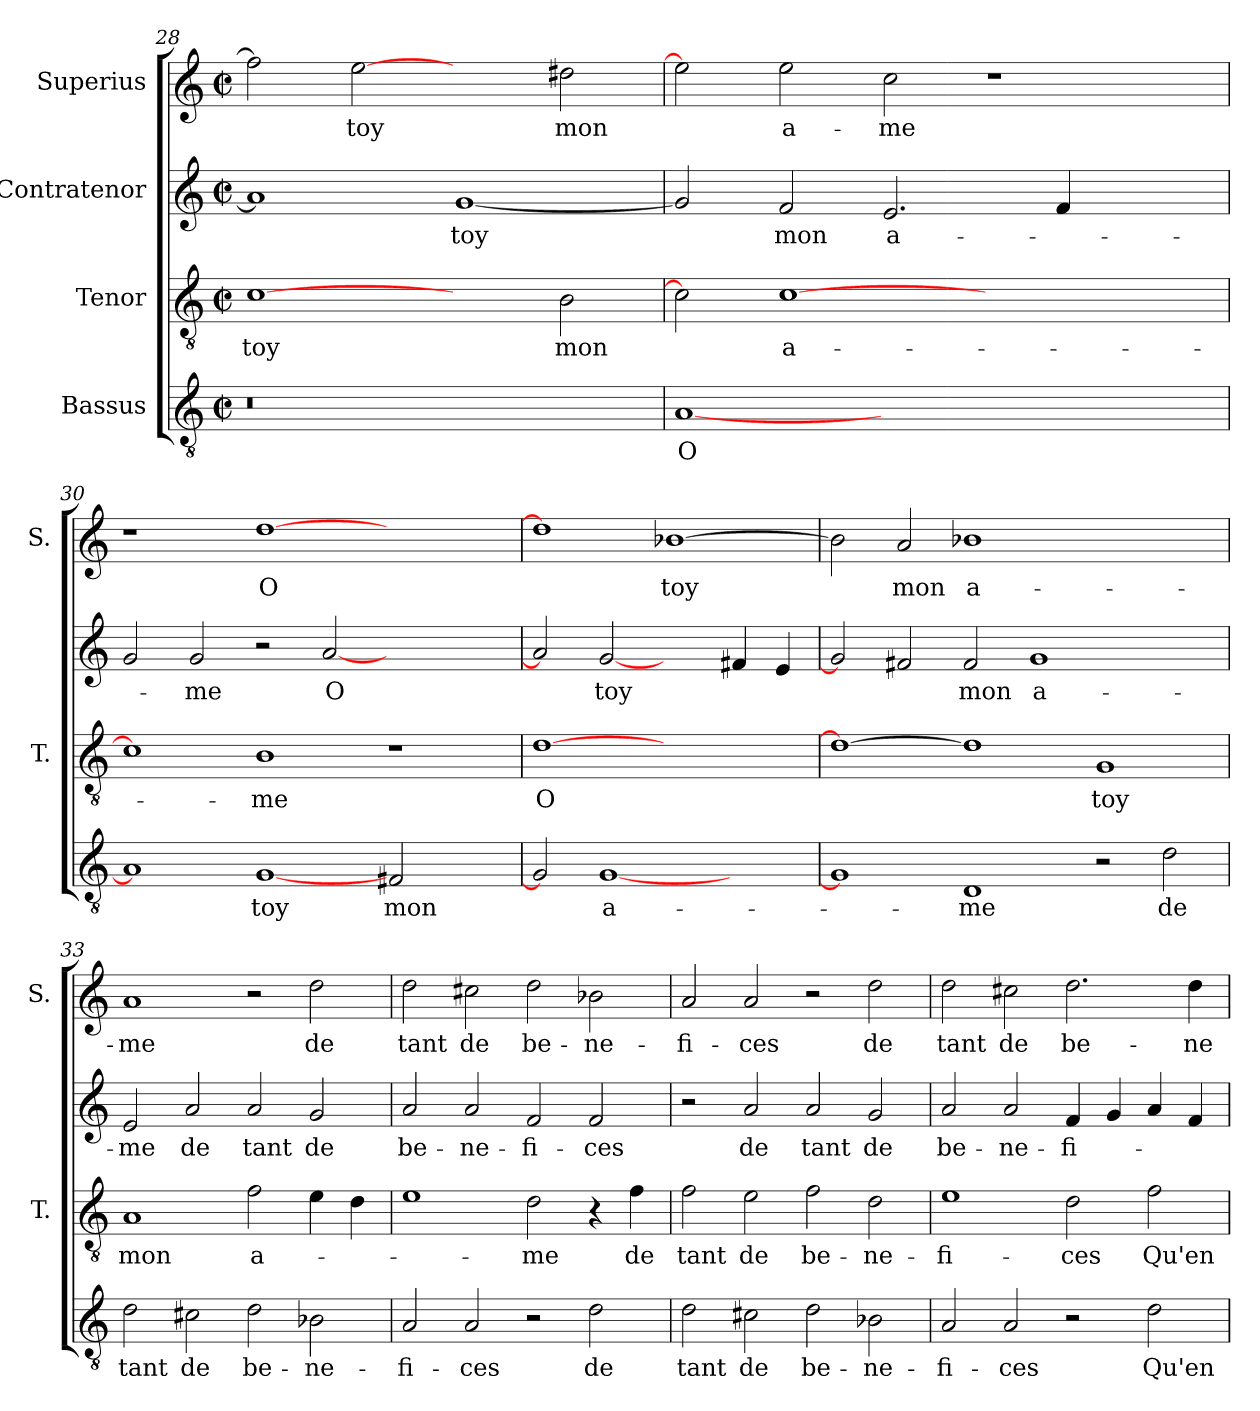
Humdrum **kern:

**kern	**text	**kern	**text	**kern	**text	**kern	**text
*part4	*part4	*part3	*part3	*part2	*part2	*part1	*part1
*staff4	*staff4	*staff3	*staff3	*staff2	*staff2	*staff1	*staff1
*I"Bassus	*	*I"Tenor	*	*I"Contratenor	*	*I"Superius	*
*	*	*I'T.	*	*	*	*I'S.	*
!!LO:PB:g=z
*clefGv2	*	*clefGv2	*	*clefG2	*	*clefG2	*
*k[]	*	*k[]	*	*k[]	*	*k[]	*
*C:	*	*C:	*	*C:	*	*C:	*
*M2/2	*	*M2/2	*	*M2/2	*	*M2/2	*
*met(c|)	*	*met(c|)	*	*met(c|)	*	*met(c|)	*
=28	=28	=28	=28	=28	=28	=28	=28
!LO:N:vis=0	!	!	!	!	!	!	!
1r	.	[1c\	toy	1a/]	.	2ff\]	.
.	.	.	.	.	.	[2ee\	toy
1ryy	.	2ryy	.	[1g/	toy	2ryy	.
.	.	2B\	mon	.	.	2dd#X\	mon
=29	=29	=29	=29	=29	=29	=29	=29
[1A/	O	2c\]	.	2g/]	.	2ee\]	.
.	.	[1c\	a-	2f/	mon	2ee\	a-
1.ryy	.	.	.	2.e/	a-	2cc\	-me
.	.	1ryy	.	.	.	1r	.
.	.	.	.	4f/	.	.	.
.	.	.	.	2ryy	.	.	.
=30	=30	=30	=30	=30	=30	=30	=30
1A/]	.	1c\]	.	2g/	.	1r	.
.	.	.	.	2g/	-me	.	.
[1G/	toy	1B\	-me	2r	.	[1dd\	O
.	.	.	.	[2a/	O	.	.
2F#X/	mon	1r	.	1ryy	.	1ryy	.
2ryy	.	.	.	.	.	.	.
=31	=31	=31	=31	=31	=31	=31	=31
2G/]	.	[1d\	O	2a/]	.	1dd\]	.
[1G/	a-	.	.	[2g/	toy	.	.
.	.	1ryy	.	2ryy	.	[1b-X\	toy
2ryy	.	.	.	4f#X/	.	.	.
.	.	.	.	4e/	.	.	.
=32	=32	=32	=32	=32	=32	=32	=32
1G/]	.	1d\_	.	2g/]	.	2b-\]	.
.	.	.	.	2f#X/	.	2a/	mon
1D/	-me	1d\]	.	2f#/	mon	1b-X\	a-
.	.	.	.	1g/	a-	.	.
2r	.	1G/	toy	.	.	1ryy	.
2d\	de	.	.	2ryy	.	.	.
=33	=33	=33	=33	=33	=33	=33	=33
2d\	tant	1A/	mon	2e/	-me	1a/	-me
2c#X\	de	.	.	2a/	de	.	.
2d\	be-	2f\	a-	2a/	tant	2r	.
2B-X\	-ne-	4e\	.	2g/	de	2dd\	de
.	.	4d\	.	.	.	.	.
!!LO:LB:g=z
=34	=34	=34	=34	=34	=34	=34	=34
2A/	-fi-	1e\	.	2a/	be-	2dd\	tant
2A/	-ces	.	.	2a/	-ne-	2cc#X\	de
2r	.	2d\	-me	2f/	-fi-	2dd\	be-
2d\	de	4r	.	2f/	-ces	2b-X\	-ne-
.	.	4f\	de	.	.	.	.
=35	=35	=35	=35	=35	=35	=35	=35
2d\	tant	2f\	tant	2r	.	2a/	-fi-
2c#X\	de	2e\	de	2a/	de	2a/	-ces
2d\	be-	2f\	be-	2a/	tant	2r	.
2B-X\	-ne-	2d\	-ne-	2g/	de	2dd\	de
=36	=36	=36	=36	=36	=36	=36	=36
2A/	-fi-	1e\	-fi-	2a/	be-	2dd\	tant
2A/	-ces	.	.	2a/	-ne-	2cc#X\	de
2r	.	2d\	-ces	4f/	-fi-	2.dd\	be-
.	.	.	.	4g/	.	.	.
2d\	Qu'en	2f\	Qu'en	4a/	.	.	.
.	.	.	.	4f/	.	4dd\	-ne-
=	=	=	=	=	=	=	=
*-	*-	*-	*-	*-	*-	*-	*-
